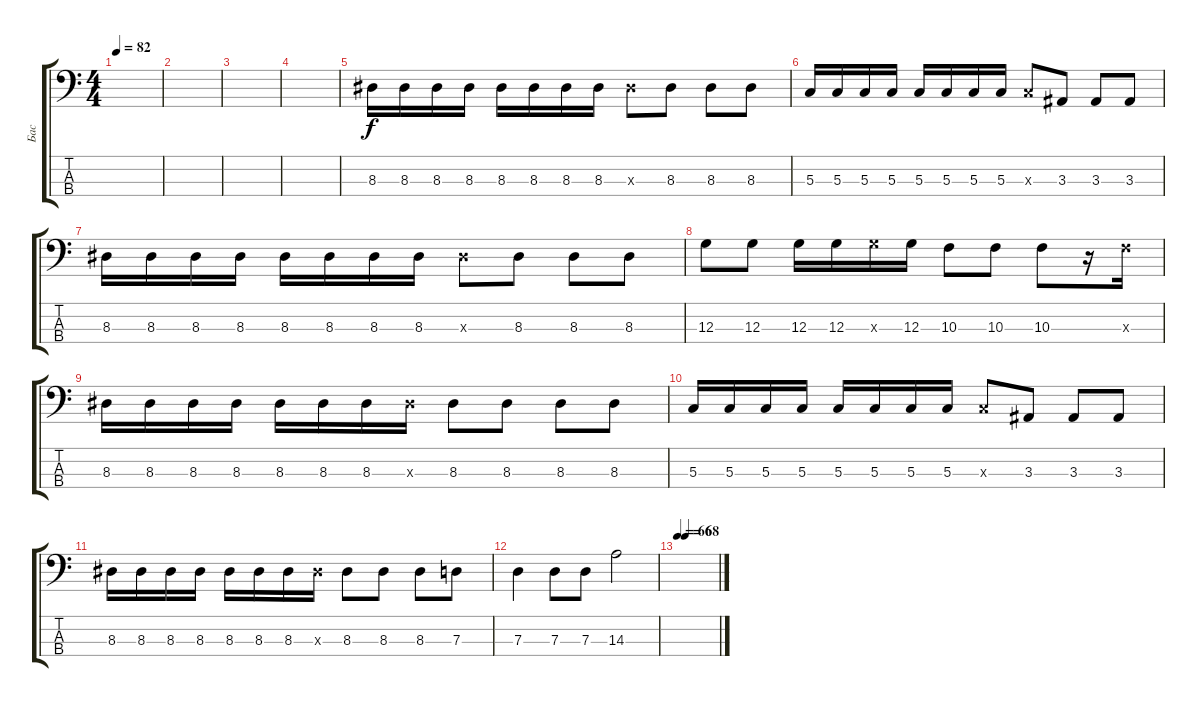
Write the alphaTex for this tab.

\track ("Бас" "Бас") {instrument electricbassfinger}
\staff {score tabs}
\tuning (F2 C2 G1 C1) {hide}
\ts (4 4)
\tempo 82
\clef f4
\ks c
|
|
|
|
8.3.16 8.3.16 8.3.16 8.3.16 8.3.16 8.3.16 8.3.16 8.3.16 8.3{x}.8 8.3.8 8.3.8 8.3.8 |
5.3.16 5.3.16 5.3.16 5.3.16 5.3.16 5.3.16 5.3.16 5.3.16 5.3{x}.8 3.3.8 3.3.8 3.3.8 |
8.3.16 8.3.16 8.3.16 8.3.16 8.3.16 8.3.16 8.3.16 8.3.16 8.3{x}.8 8.3.8 8.3.8 8.3.8 |
12.3.8 12.3.8 12.3.16 12.3.16 12.3{x}.16 12.3.16 10.3.8 10.3.8 10.3.8 r.16 10.3{x}.16 |
8.3.16 8.3.16 8.3.16 8.3.16 8.3.16 8.3.16 8.3.16 8.3{x}.16 8.3.8 8.3.8 8.3.8 8.3.8 |
5.3.16 5.3.16 5.3.16 5.3.16 5.3.16 5.3.16 5.3.16 5.3.16 5.3{x}.8 3.3.8 3.3.8 3.3.8 |
8.3.16 8.3.16 8.3.16 8.3.16 8.3.16 8.3.16 8.3.16 8.3{x}.16 8.3.8 8.3.8 8.3.8 7.3.8 |
7.3.4 7.3.8 7.3.8 14.3.2 |
\tempo 66
\tempo (68 0.1875)
